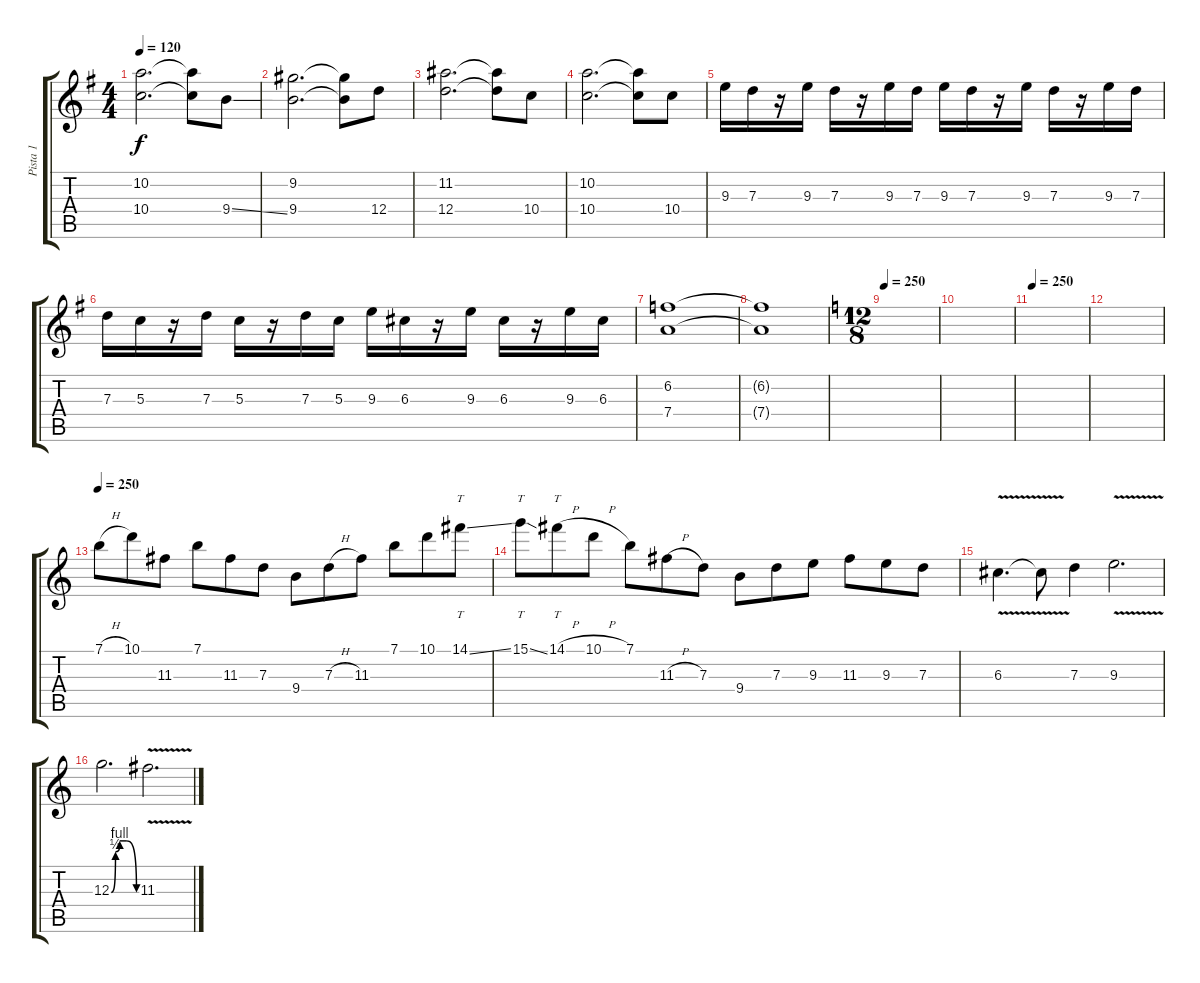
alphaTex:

\track ("Pista 1" "Pista 1") {instrument distortionguitar}
\staff {score tabs}
\tuning (E4 B3 G3 D3 A2 E2) {hide}
\ts (4 4)
\tempo 120
\clef g2
\ks g
(10.2 10.4).2{d dy f} (10.2{t} 10.4{t}).8 9.4{ss}.8 |
(9.2 9.4).2{d} (9.2{t} 9.4{t}).8 12.4.8 |
(11.2 12.4).2{d} (11.2{t} 12.4{t}).8 10.4.8 |
(10.2 10.4).2{d} (10.2{t} 10.4{t}).8 10.4.8 |
9.3.16 7.3.16 r.16 9.3.16 7.3.16 r.16 9.3.16 7.3.16 9.3.16 7.3.16 r.16 9.3.16 7.3.16 r.16 9.3.16 7.3.16 |
7.3.16 5.3.16 r.16 7.3.16 5.3.16 r.16 7.3.16 5.3.16 9.3.16 6.3.16 r.16 9.3.16 6.3.16 r.16 9.3.16 6.3.16 |
(6.2 7.4).1 |
(6.2{t} 7.4{t}).1 |
\ts (12 8)
\tempo 250
\ks c
|
|
\tempo 250
|
|
\tempo 250
7.1{h}.8 10.1.8 11.3.8 7.1.8 11.3.8 7.3.8 9.4.8 7.3{h}.8 11.3.8 7.1.8 10.1.8 14.1{ss}.8{tt} |
15.1{ss}.8{tt} 14.1{h}.8{tt} 10.1{h}.8 7.1.8 11.3{h}.8 7.3.8 9.4.8 7.3.8 9.3.8 11.3.8 9.3.8 7.3.8 |
6.3{v}.4{d} 6.3{t}.8 7.3.4 9.3{v}.2{d} |
12.3{be (custom 0 0 10 2 20 4 35 4 60 0)}.2{d} 11.3{v}.2{d}
